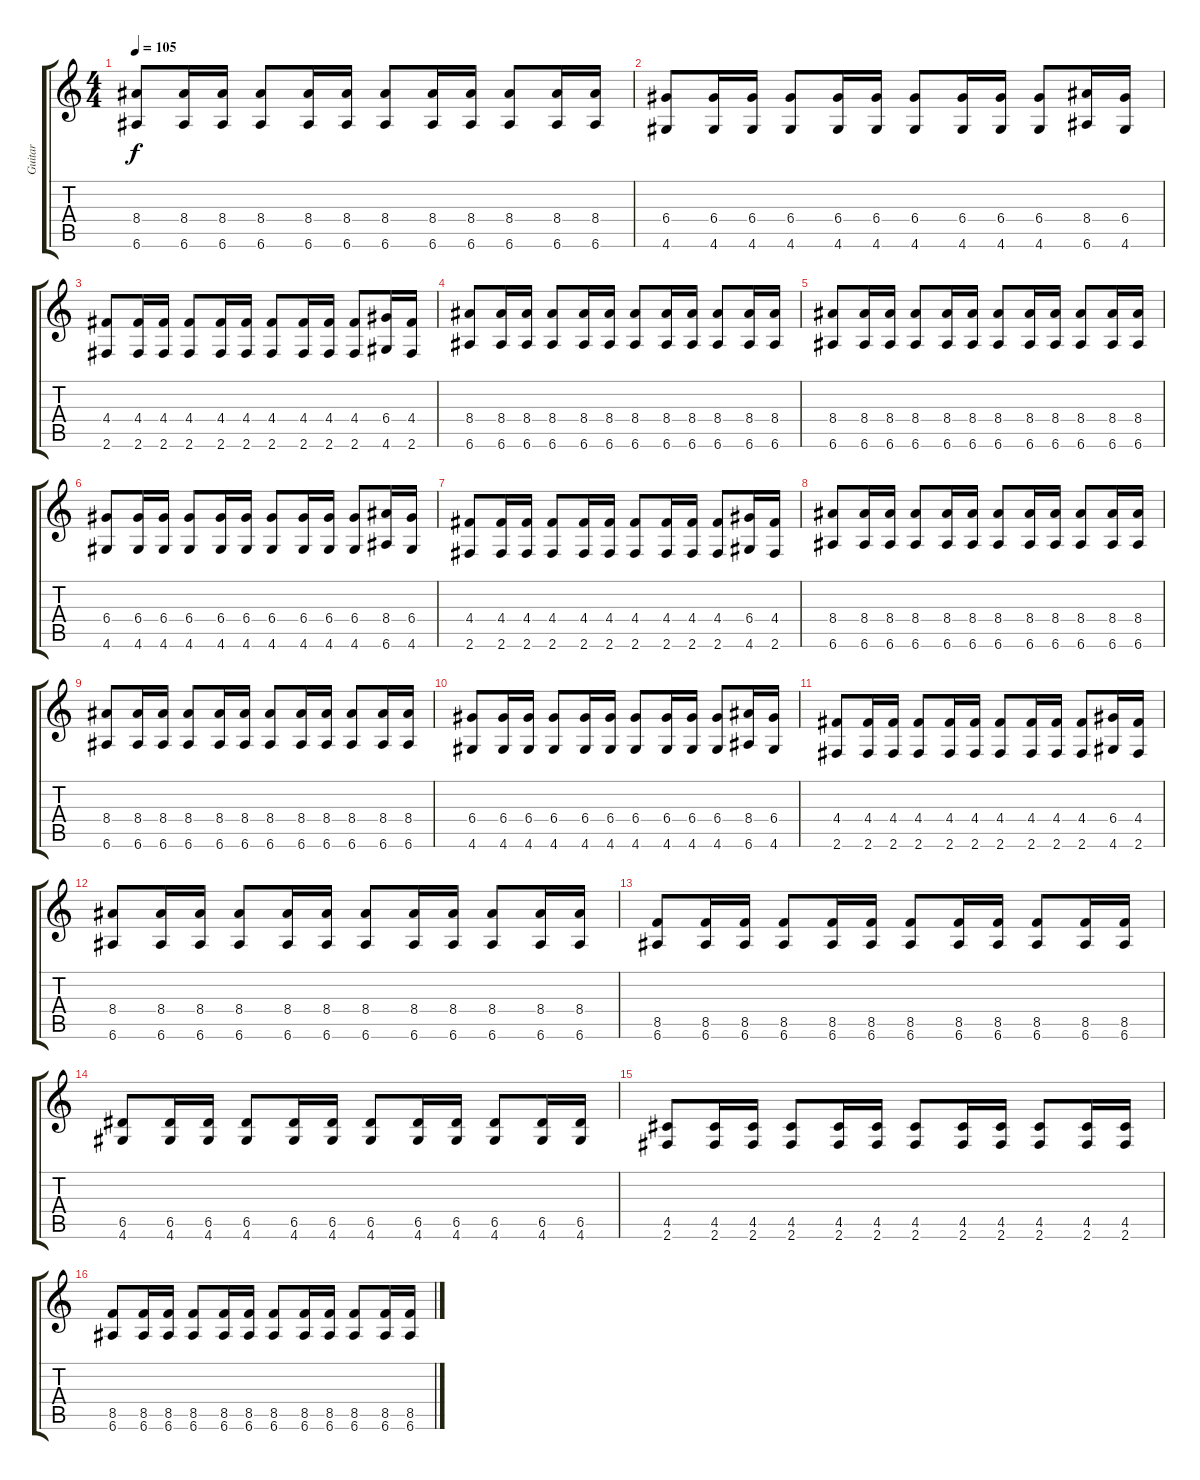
\track ("Guitar" "Guitar") {instrument overdrivenguitar}
\staff {score tabs}
\tuning (E4 B3 G3 D3 A2 E2) {hide}
\ts (4 4)
\tempo 105
\clef g2
\ks c
(8.4 6.6).8{dy f} (8.4 6.6).16 (8.4 6.6).16 (8.4 6.6).8 (8.4 6.6).16 (8.4 6.6).16 (8.4 6.6).8 (8.4 6.6).16 (8.4 6.6).16 (8.4 6.6).8 (8.4 6.6).16 (8.4 6.6).16 |
(6.4 4.6).8 (6.4 4.6).16 (6.4 4.6).16 (6.4 4.6).8 (6.4 4.6).16 (6.4 4.6).16 (6.4 4.6).8 (6.4 4.6).16 (6.4 4.6).16 (6.4 4.6).8 (8.4 6.6).16 (6.4 4.6).16 |
(4.4 2.6).8 (4.4 2.6).16 (4.4 2.6).16 (4.4 2.6).8 (4.4 2.6).16 (4.4 2.6).16 (4.4 2.6).8 (4.4 2.6).16 (4.4 2.6).16 (4.4 2.6).8 (6.4 4.6).16 (4.4 2.6).16 |
(8.4 6.6).8 (8.4 6.6).16 (8.4 6.6).16 (8.4 6.6).8 (8.4 6.6).16 (8.4 6.6).16 (8.4 6.6).8 (8.4 6.6).16 (8.4 6.6).16 (8.4 6.6).8 (8.4 6.6).16 (8.4 6.6).16 |
(8.4 6.6).8 (8.4 6.6).16 (8.4 6.6).16 (8.4 6.6).8 (8.4 6.6).16 (8.4 6.6).16 (8.4 6.6).8 (8.4 6.6).16 (8.4 6.6).16 (8.4 6.6).8 (8.4 6.6).16 (8.4 6.6).16 |
(6.4 4.6).8 (6.4 4.6).16 (6.4 4.6).16 (6.4 4.6).8 (6.4 4.6).16 (6.4 4.6).16 (6.4 4.6).8 (6.4 4.6).16 (6.4 4.6).16 (6.4 4.6).8 (8.4 6.6).16 (6.4 4.6).16 |
(4.4 2.6).8 (4.4 2.6).16 (4.4 2.6).16 (4.4 2.6).8 (4.4 2.6).16 (4.4 2.6).16 (4.4 2.6).8 (4.4 2.6).16 (4.4 2.6).16 (4.4 2.6).8 (6.4 4.6).16 (4.4 2.6).16 |
(8.4 6.6).8 (8.4 6.6).16 (8.4 6.6).16 (8.4 6.6).8 (8.4 6.6).16 (8.4 6.6).16 (8.4 6.6).8 (8.4 6.6).16 (8.4 6.6).16 (8.4 6.6).8 (8.4 6.6).16 (8.4 6.6).16 |
(8.4 6.6).8 (8.4 6.6).16 (8.4 6.6).16 (8.4 6.6).8 (8.4 6.6).16 (8.4 6.6).16 (8.4 6.6).8 (8.4 6.6).16 (8.4 6.6).16 (8.4 6.6).8 (8.4 6.6).16 (8.4 6.6).16 |
(6.4 4.6).8 (6.4 4.6).16 (6.4 4.6).16 (6.4 4.6).8 (6.4 4.6).16 (6.4 4.6).16 (6.4 4.6).8 (6.4 4.6).16 (6.4 4.6).16 (6.4 4.6).8 (8.4 6.6).16 (6.4 4.6).16 |
(4.4 2.6).8 (4.4 2.6).16 (4.4 2.6).16 (4.4 2.6).8 (4.4 2.6).16 (4.4 2.6).16 (4.4 2.6).8 (4.4 2.6).16 (4.4 2.6).16 (4.4 2.6).8 (6.4 4.6).16 (4.4 2.6).16 |
(8.4 6.6).8 (8.4 6.6).16 (8.4 6.6).16 (8.4 6.6).8 (8.4 6.6).16 (8.4 6.6).16 (8.4 6.6).8 (8.4 6.6).16 (8.4 6.6).16 (8.4 6.6).8 (8.4 6.6).16 (8.4 6.6).16 |
(8.5 6.6).8 (8.5 6.6).16 (8.5 6.6).16 (8.5 6.6).8 (8.5 6.6).16 (8.5 6.6).16 (8.5 6.6).8 (8.5 6.6).16 (8.5 6.6).16 (8.5 6.6).8 (8.5 6.6).16 (8.5 6.6).16 |
(6.5 4.6).8 (6.5 4.6).16 (6.5 4.6).16 (6.5 4.6).8 (6.5 4.6).16 (6.5 4.6).16 (6.5 4.6).8 (6.5 4.6).16 (6.5 4.6).16 (6.5 4.6).8 (6.5 4.6).16 (6.5 4.6).16 |
(4.5 2.6).8 (4.5 2.6).16 (4.5 2.6).16 (4.5 2.6).8 (4.5 2.6).16 (4.5 2.6).16 (4.5 2.6).8 (4.5 2.6).16 (4.5 2.6).16 (4.5 2.6).8 (4.5 2.6).16 (4.5 2.6).16 |
(8.5 6.6).8 (8.5 6.6).16 (8.5 6.6).16 (8.5 6.6).8 (8.5 6.6).16 (8.5 6.6).16 (8.5 6.6).8 (8.5 6.6).16 (8.5 6.6).16 (8.5 6.6).8 (8.5 6.6).16 (8.5 6.6).16
